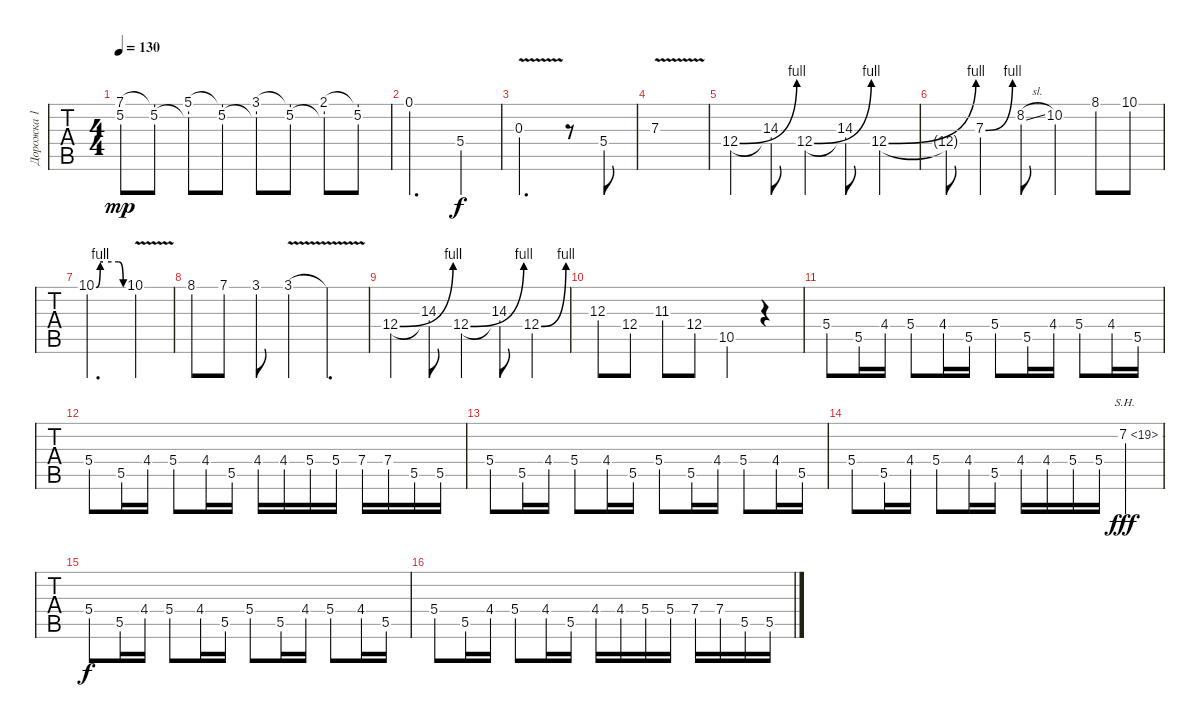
\track ("Дорожка 1" "Дорожка 1") {instrument overdrivenguitar}
\staff {tabs}
\tuning (E4 B3 G3 D3 A2 E2) {hide}
\ts (4 4)
\tempo 130
\clef g2
\ks c
(7.1 5.2{t}).8{dy mp} (7.1{t} 5.2).8 (5.1 5.2{t}).8 (5.1{t} 5.2).8 (3.1 5.2{t}).8 (3.1{t} 5.2).8 (2.1 5.2{t}).8 (2.1{t} 5.2).8 |
0.1.2{d} 5.4{st}.4{dy f} |
0.3{v}.2{d} r.8 5.4.8 |
7.3{v}.1 |
12.4{be (bend 0 0 60 4)}.4 (14.3 12.4{t}).8 12.4{be (bend 0 0 60 4)}.4 (14.3 12.4{t}).8 12.4{be (bend 0 0 60 4)}.4 |
12.4{t}.8 7.3{be (bend 0 0 60 4)}.4 8.2{sl}.8 10.2.4 8.1.8 10.1.8 |
10.1{be (custom 0 0 9 4 15 4 50 4 60 0)}.2{d} 10.1{v}.4 |
8.1.8 7.1.8 3.1.8 3.1{v}.4 3.1{t}.4{d} |
12.4{be (bend 0 0 60 4)}.4 (14.3 12.4{t}).8 12.4{be (bend 0 0 60 4)}.4 (14.3 12.4{t}).8 12.4{be (bend 0 0 60 4)}.4 |
12.3.8 12.4.8 11.3.8 12.4.8 10.5.4 r.4 |
5.4.8 5.5.16 4.4.16 5.4.8 4.4.16 5.5.16 5.4.8 5.5.16 4.4.16 5.4.8 4.4.16 5.5.16 |
5.4{st}.8 5.5{st}.16 4.4{st}.16 5.4.8 4.4.16 5.5.16 4.4.16 4.4.16 5.4.16 5.4{st}.16 7.4.16 7.4.16 5.5.16 5.5.16 |
5.4{st}.8 5.5{st}.16 4.4{st}.16 5.4.8 4.4.16 5.5.16 5.4{st}.8 5.5{st}.16 4.4{st}.16 5.4.8 4.4.16 5.5.16 |
5.4{st}.8 5.5{st}.16 4.4{st}.16 5.4.8 4.4.16 5.5.16 4.4.16 4.4.16 5.4.16 5.4{st}.16 7.2{sh 12 st}.4{dy fff} |
5.4.8{dy f} 5.5.16 4.4.16 5.4.8 4.4.16 5.5.16 5.4.8 5.5.16 4.4.16 5.4.8 4.4.16 5.5.16 |
5.4{st}.8 5.5{st}.16 4.4{st}.16 5.4.8 4.4.16 5.5.16 4.4.16 4.4.16 5.4.16 5.4{st}.16 7.4.16 7.4.16 5.5.16 5.5.16
